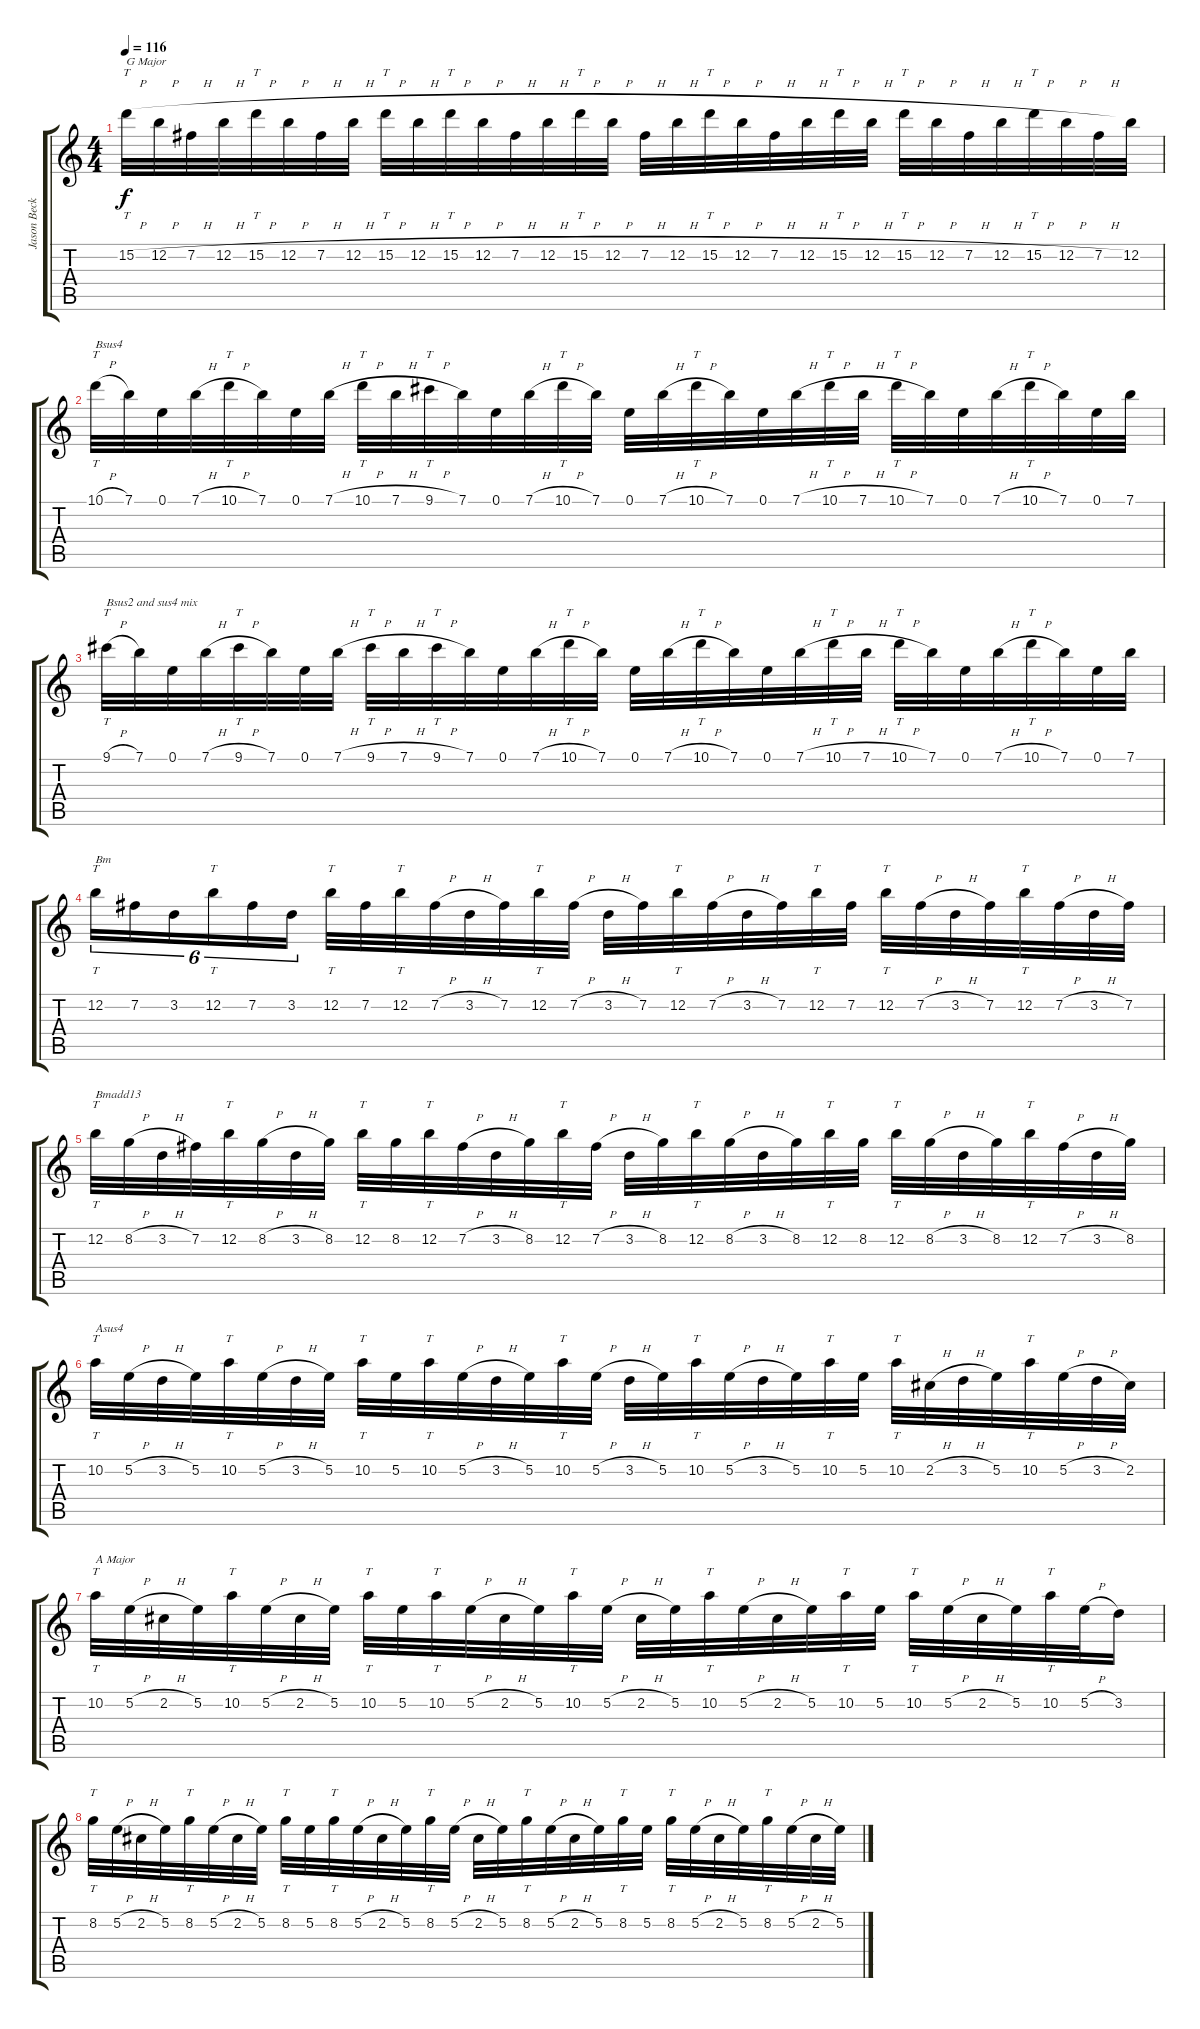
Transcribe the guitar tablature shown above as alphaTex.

\track ("Jason Becker - Lead" "Jason Beck") {instrument distortionguitar}
\staff {score tabs}
\tuning (E4 B3 G3 D3 A2 E2) {hide}
\ts (4 4)
\tempo 116
\clef g2
\ks c
15.2{h}.32{tt txt "G Major" dy f} 12.2{h}.32 7.2{h}.32 12.2{h}.32 15.2{h}.32{tt} 12.2{h}.32 7.2{h}.32 12.2{h}.32 15.2{h}.32{tt} 12.2{h}.32 15.2{h}.32{tt} 12.2{h}.32 7.2{h}.32 12.2{h}.32 15.2{h}.32{tt} 12.2{h}.32 7.2{h}.32 12.2{h}.32 15.2{h}.32{tt} 12.2{h}.32 7.2{h}.32 12.2{h}.32 15.2{h}.32{tt} 12.2{h}.32 15.2{h}.32{tt} 12.2{h}.32 7.2{h}.32 12.2{h}.32 15.2{h}.32{tt} 12.2{h}.32 7.2{h}.32 12.2.32 |
10.1{h}.32{tt txt "Bsus4"} 7.1.32 0.1.32 7.1{h}.32 10.1{h}.32{tt} 7.1.32 0.1.32 7.1{h}.32 10.1{h}.32{tt} 7.1{h}.32 9.1{h}.32{tt} 7.1.32 0.1.32 7.1{h}.32 10.1{h}.32{tt} 7.1.32 0.1.32 7.1{h}.32 10.1{h}.32{tt} 7.1.32 0.1.32 7.1{h}.32 10.1{h}.32{tt} 7.1{h}.32 10.1{h}.32{tt} 7.1.32 0.1.32 7.1{h}.32 10.1{h}.32{tt} 7.1.32 0.1.32 7.1.32 |
9.1{h}.32{tt txt "Bsus2 and sus4 mix"} 7.1.32 0.1.32 7.1{h}.32 9.1{h}.32{tt} 7.1.32 0.1.32 7.1{h}.32 9.1{h}.32{tt} 7.1{h}.32 9.1{h}.32{tt} 7.1.32 0.1.32 7.1{h}.32 10.1{h}.32{tt} 7.1.32 0.1.32 7.1{h}.32 10.1{h}.32{tt} 7.1.32 0.1.32 7.1{h}.32 10.1{h}.32{tt} 7.1{h}.32 10.1{h}.32{tt} 7.1.32 0.1.32 7.1{h}.32 10.1{h}.32{tt} 7.1.32 0.1.32 7.1.32 |
12.2.16{tt tu (6 4) txt "Bm"} 7.2.16{tu (6 4)} 3.2.16{tu (6 4)} 12.2.16{tt tu (6 4)} 7.2.16{tu (6 4)} 3.2.16{tu (6 4)} 12.2.32{tt} 7.2.32 12.2.32{tt} 7.2{h}.32 3.2{h}.32 7.2.32 12.2.32{tt} 7.2{h}.32 3.2{h}.32 7.2.32 12.2.32{tt} 7.2{h}.32 3.2{h}.32 7.2.32 12.2.32{tt} 7.2.32 12.2.32{tt} 7.2{h}.32 3.2{h}.32 7.2.32 12.2.32{tt} 7.2{h}.32 3.2{h}.32 7.2.32 |
12.2.32{tt txt "Bmadd13"} 8.2{h}.32 3.2{h}.32 7.2.32 12.2.32{tt} 8.2{h}.32 3.2{h}.32 8.2.32 12.2.32{tt} 8.2.32 12.2.32{tt} 7.2{h}.32 3.2{h}.32 8.2.32 12.2.32{tt} 7.2{h}.32 3.2{h}.32 8.2.32 12.2.32{tt} 8.2{h}.32 3.2{h}.32 8.2.32 12.2.32{tt} 8.2.32 12.2.32{tt} 8.2{h}.32 3.2{h}.32 8.2.32 12.2.32{tt} 7.2{h}.32 3.2{h}.32 8.2.32 |
10.2.32{tt txt "Asus4"} 5.2{h}.32 3.2{h}.32 5.2.32 10.2.32{tt} 5.2{h}.32 3.2{h}.32 5.2.32 10.2.32{tt} 5.2.32 10.2.32{tt} 5.2{h}.32 3.2{h}.32 5.2.32 10.2.32{tt} 5.2{h}.32 3.2{h}.32 5.2.32 10.2.32{tt} 5.2{h}.32 3.2{h}.32 5.2.32 10.2.32{tt} 5.2.32 10.2.32{tt} 2.2{h}.32 3.2{h}.32 5.2.32 10.2.32{tt} 5.2{h}.32 3.2{h}.32 2.2.32 |
10.2.32{tt txt "A Major"} 5.2{h}.32 2.2{h}.32 5.2.32 10.2.32{tt} 5.2{h}.32 2.2{h}.32 5.2.32 10.2.32{tt} 5.2.32 10.2.32{tt} 5.2{h}.32 2.2{h}.32 5.2.32 10.2.32{tt} 5.2{h}.32 2.2{h}.32 5.2.32 10.2.32{tt} 5.2{h}.32 2.2{h}.32 5.2.32 10.2.32{tt} 5.2.32 10.2.32{tt} 5.2{h}.32 2.2{h}.32 5.2.32 10.2.32{tt} 5.2{h}.32 3.2.16 |
8.2.32{tt} 5.2{h}.32 2.2{h}.32 5.2.32 8.2.32{tt} 5.2{h}.32 2.2{h}.32 5.2.32 8.2.32{tt} 5.2.32 8.2.32{tt} 5.2{h}.32 2.2{h}.32 5.2.32 8.2.32{tt} 5.2{h}.32 2.2{h}.32 5.2.32 8.2.32{tt} 5.2{h}.32 2.2{h}.32 5.2.32 8.2.32{tt} 5.2.32 8.2.32{tt} 5.2{h}.32 2.2{h}.32 5.2.32 8.2.32{tt} 5.2{h}.32 2.2{h}.32 5.2.32
